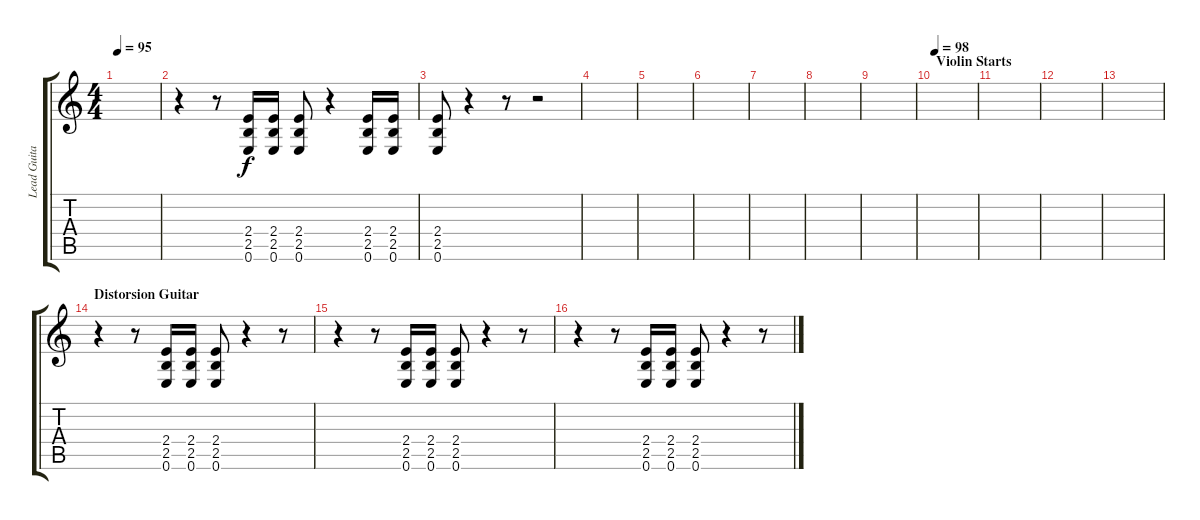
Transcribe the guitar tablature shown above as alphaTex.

\track ("Lead Guitar" "Lead Guita") {instrument distortionguitar}
\staff {score tabs}
\tuning (E4 B3 G3 D3 A2 E2) {hide}
\ts (4 4)
\tempo 95
\clef g2
\ks c
|
r.4 r.8 (2.4 2.5 0.6).16 (2.4 2.5 0.6).16 (2.4 2.5 0.6).8 r.4 (2.4 2.5 0.6).16{volume 10} (2.4 2.5 0.6).16 |
(2.4 2.5 0.6).8 r.4 r.8 r.2 |
|
|
|
|
|
|
\section ("" "Violin Starts")
\tempo 98
|
|
|
|
\section ("" "Distorsion Guitar")
r.4{volume 10} r.8 (2.4 2.5 0.6).16 (2.4 2.5 0.6).16 (2.4 2.5 0.6).8 r.4 r.8 |
r.4 r.8 (2.4 2.5 0.6).16 (2.4 2.5 0.6).16 (2.4 2.5 0.6).8 r.4 r.8 |
r.4 r.8 (2.4 2.5 0.6).16 (2.4 2.5 0.6).16 (2.4 2.5 0.6).8 r.4 r.8
